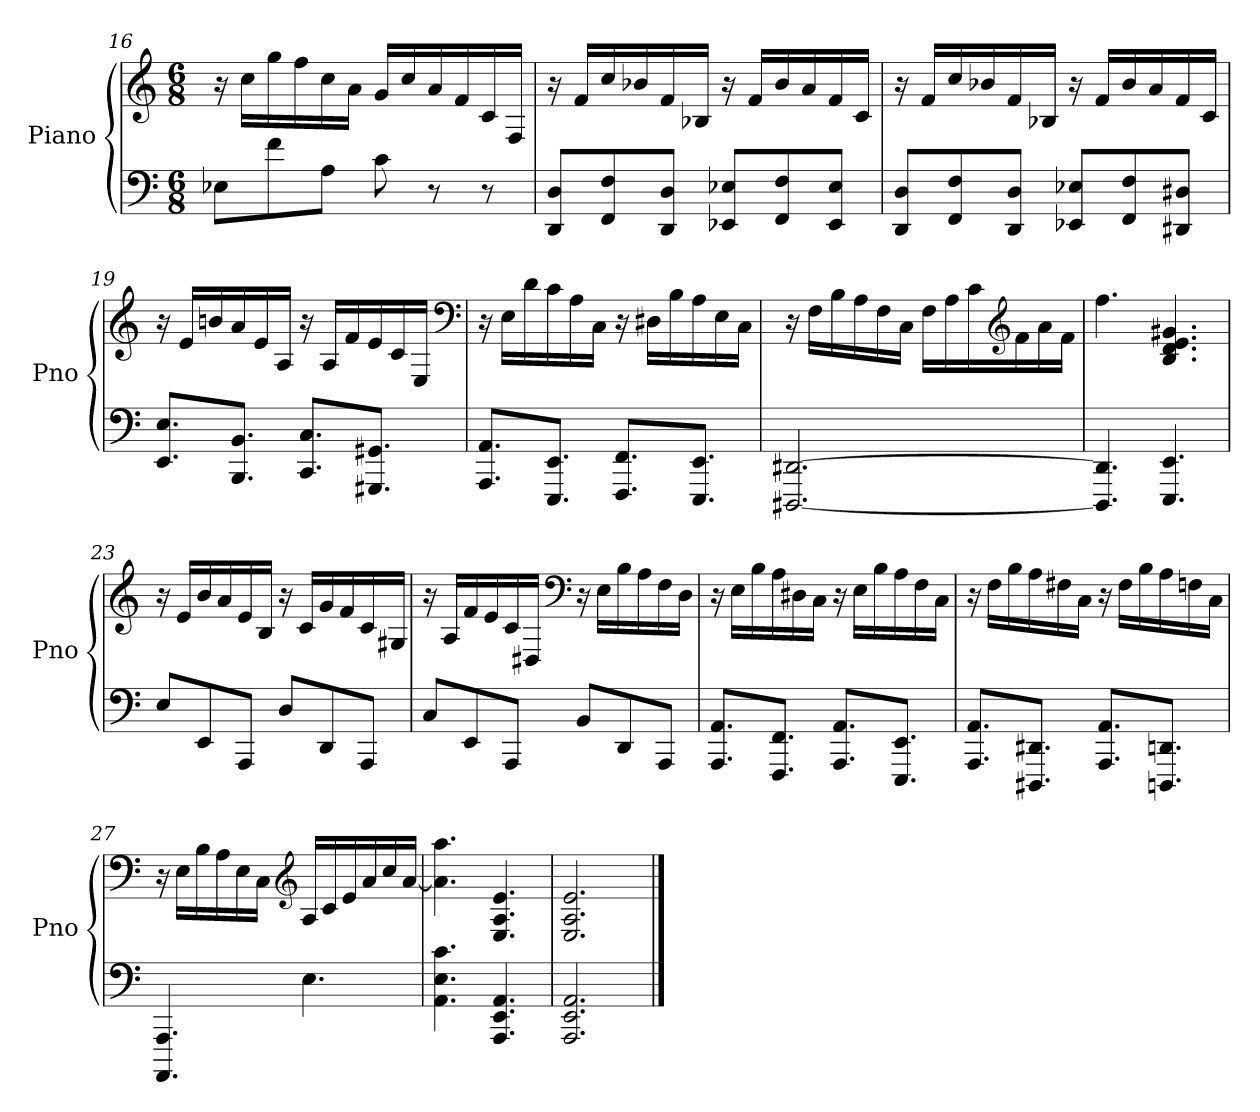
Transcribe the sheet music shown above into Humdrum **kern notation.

**kern	**kern
*part1	*part1
*staff2	*staff1
*I"Piano	*
*I'Pno	*
*clefF4	*clefG2
*k[]	*k[]
*a:	*a:
*M6/8	*M6/8
=16	=16
8E-XL	16r
.	16ccLL
8f	16gg
.	16ff
8AJ	16cc
.	16aJJ
8c	16gLL
.	16cc
8r	16a
.	16f
8r	16c
.	16FJJ
=17	=17
8DD 8DL	16r
.	16fLL
8FF 8F	16cc
.	16b-X
8DD 8DJ	16f
.	16B-XJJ
8EE-X 8E-XL	16r
.	16fLL
8FF 8F	16b-
.	16a
8EE- 8E-J	16f
.	16cJJ
=18	=18
8DD 8DL	16r
.	16fLL
8FF 8F	16cc
.	16b-X
8DD 8DJ	16f
.	16B-XJJ
8EE-X 8E-XL	16r
.	16fLL
8FF 8F	16b-
.	16a
8DD#X 8D#XJ	16f
.	16cJJ
=19	=19
8.EE 8.EL	16r
.	16eLL
.	16bn
8.BBB 8.BBJ	16a
.	16e
.	16AJJ
8.CC 8.CL	16r
.	16ALL
.	16f
8.GGG#X 8.GG#XJ	16e
.	16c
.	16EJJ
*	*clefF4
=20	=20
8.AAA 8.AAL	16r
.	16ELL
.	16d
8.EEE 8.EEJ	16c
.	16A
.	16CJJ
8.FFF 8.FFL	16r
.	16D#XLL
.	16B
8.EEE 8.EEJ	16A
.	16E
.	16CJJ
=21	=21
[2.DDD#X [2.DD#X	16r
.	16FLL
.	16B
.	16A
.	16F
.	16CJJ
.	16FLL
.	16A
.	16c
*	*clefG2
.	16f
.	16a
.	16fJJ
=22	=22
4.DDD#] 4.DD#]	4.ff
4.EEE 4.EE	4.B 4.d 4.e 4.g#X
=23	=23
8EL	16r
.	16eLL
8EE	16b
.	16a
8AAAJ	16e
.	16BJJ
8DL	16r
.	16cLL
8DD	16g
.	16f
8AAAJ	16c
.	16G#XJJ
=24	=24
8CL	16r
.	16ALL
8EE	16f
.	16e
8AAAJ	16c
.	16D#XJJ
*	*clefF4
8BBL	16r
.	16ELL
8DD	16B
.	16A
8AAAJ	16F
.	16D#JJ
=25	=25
8.AAA 8.AAL	16r
.	16ELL
.	16B
8.FFF 8.FFJ	16A
.	16D#X
.	16CJJ
8.AAA 8.AAL	16r
.	16ELL
.	16B
8.EEE 8.EEJ	16A
.	16F
.	16CJJ
=26	=26
8.AAA 8.AAL	16r
.	16FLL
.	16B
8.DDD#X 8.DD#XJ	16A
.	16F#X
.	16CJJ
8.AAA 8.AAL	16r
.	16F#LL
.	16B
8.DDDn 8.DDnJ	16A
.	16Fn
.	16CJJ
=27	=27
4.AAAA 4.AAA	16r
.	16ELL
.	16B
.	16A
.	16E
.	16CJJ
*	*clefG2
4.E	16ALL
.	16c
.	16e
.	16a
.	16cc
.	[16aJJ
=28	=28
4.AA 4.E 4.c	4.a] 4.aa
4.AAA 4.EE 4.AA	4.E 4.A 4.e
=29	=29
2.AAA 2.EE 2.AA	2.E 2.A 2.e
==	==
*-	*-
